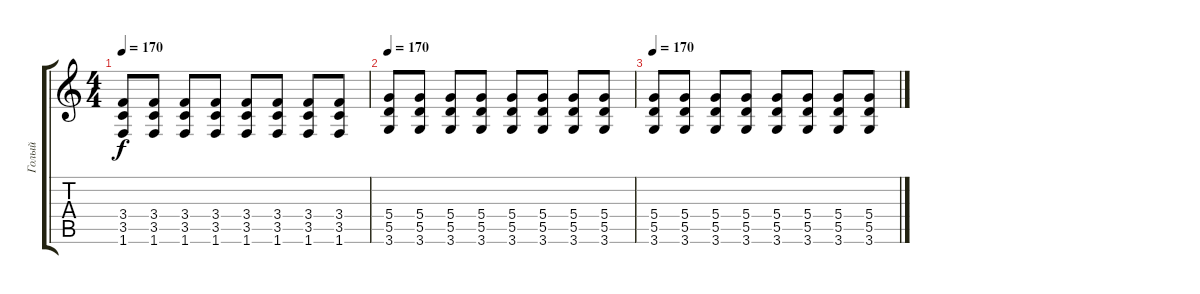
\track ("Голый" "Голый") {instrument electricguitarclean}
\staff {score tabs}
\tuning (E4 B3 G3 D3 A2 E2) {hide}
\ts (4 4)
\tempo 170
\clef g2
\ks c
(3.4 3.5 1.6).8{dy f} (3.4 3.5 1.6).8 (3.4 3.5 1.6).8 (3.4 3.5 1.6).8 (3.4 3.5 1.6).8 (3.4 3.5 1.6).8 (3.4 3.5 1.6).8 (3.4 3.5 1.6).8 |
\tempo 170
(5.4 5.5 3.6).8 (5.4 5.5 3.6).8 (5.4 5.5 3.6).8 (5.4 5.5 3.6).8 (5.4 5.5 3.6).8 (5.4 5.5 3.6).8 (5.4 5.5 3.6).8 (5.4 5.5 3.6).8 |
\tempo 170
(5.4 5.5 3.6).8 (5.4 5.5 3.6).8 (5.4 5.5 3.6).8 (5.4 5.5 3.6).8 (5.4 5.5 3.6).8 (5.4 5.5 3.6).8 (5.4 5.5 3.6).8 (5.4 5.5 3.6).8
